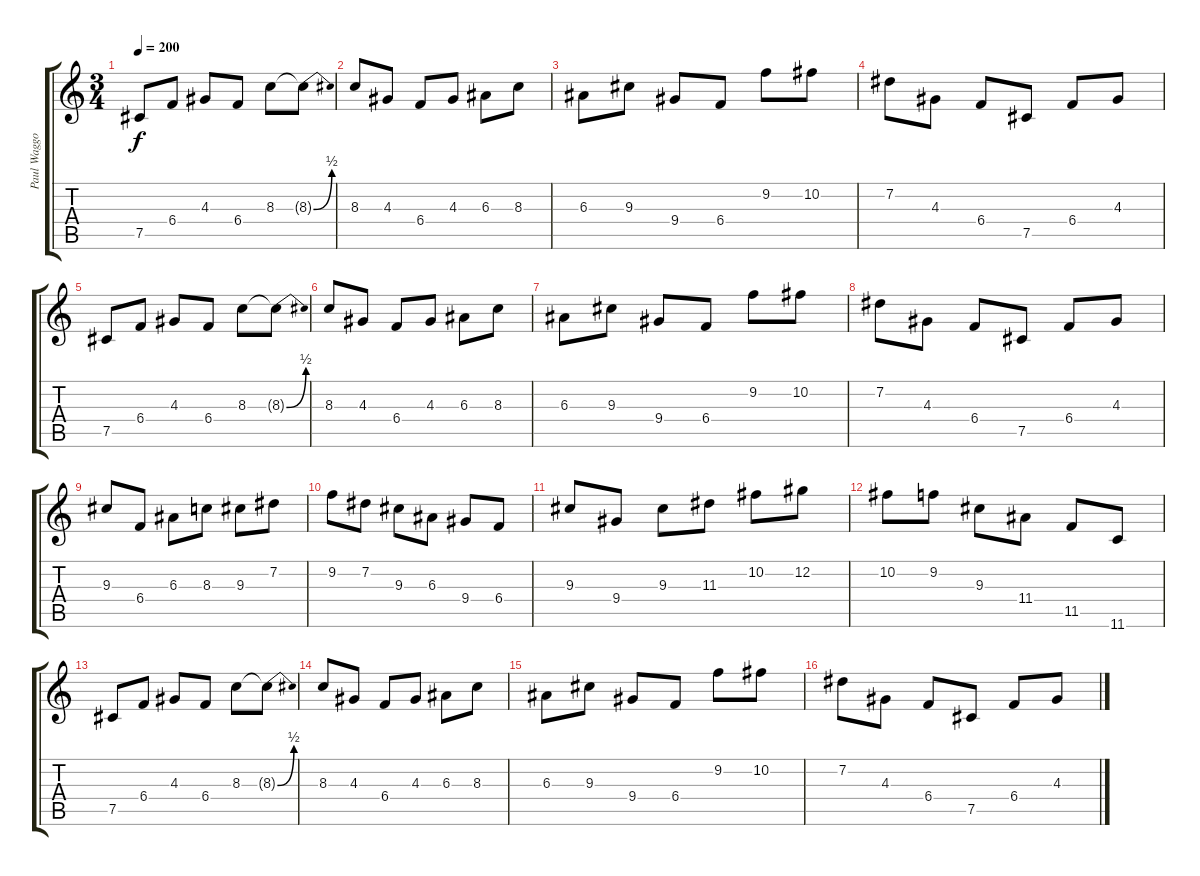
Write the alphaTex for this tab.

\track ("Paul Waggoner Lead Gtr." "Paul Waggo") {instrument distortionguitar}
\staff {score tabs}
\tuning (Db4 Ab3 E3 B2 Gb2 Db2) {hide}
\ts (3 4)
\tempo 200
\clef g2
\ks c
7.5.8{dy f} 6.4.8 4.3.8 6.4.8 8.3.8 8.3{be (bend 0 0 60 2) t}.8 |
8.3.8 4.3.8 6.4.8 4.3.8 6.3.8 8.3.8 |
6.3.8 9.3.8 9.4.8 6.4.8 9.2.8 10.2.8 |
7.2.8 4.3.8 6.4.8 7.5.8 6.4.8 4.3.8 |
7.5.8 6.4.8 4.3.8 6.4.8 8.3.8 8.3{be (bend 0 0 60 2) t}.8 |
8.3.8 4.3.8 6.4.8 4.3.8 6.3.8 8.3.8 |
6.3.8 9.3.8 9.4.8 6.4.8 9.2.8 10.2.8 |
7.2.8 4.3.8 6.4.8 7.5.8 6.4.8 4.3.8 |
9.3.8 6.4.8 6.3.8 8.3.8 9.3.8 7.2.8 |
9.2.8 7.2.8 9.3.8 6.3.8 9.4.8 6.4.8 |
9.3.8 9.4.8 9.3.8 11.3.8 10.2.8 12.2.8 |
10.2.8 9.2.8 9.3.8 11.4.8 11.5.8 11.6.8 |
7.5.8 6.4.8 4.3.8 6.4.8 8.3.8 8.3{be (bend 0 0 60 2) t}.8 |
8.3.8 4.3.8 6.4.8 4.3.8 6.3.8 8.3.8 |
6.3.8 9.3.8 9.4.8 6.4.8 9.2.8 10.2.8 |
7.2.8 4.3.8 6.4.8 7.5.8 6.4.8 4.3.8
